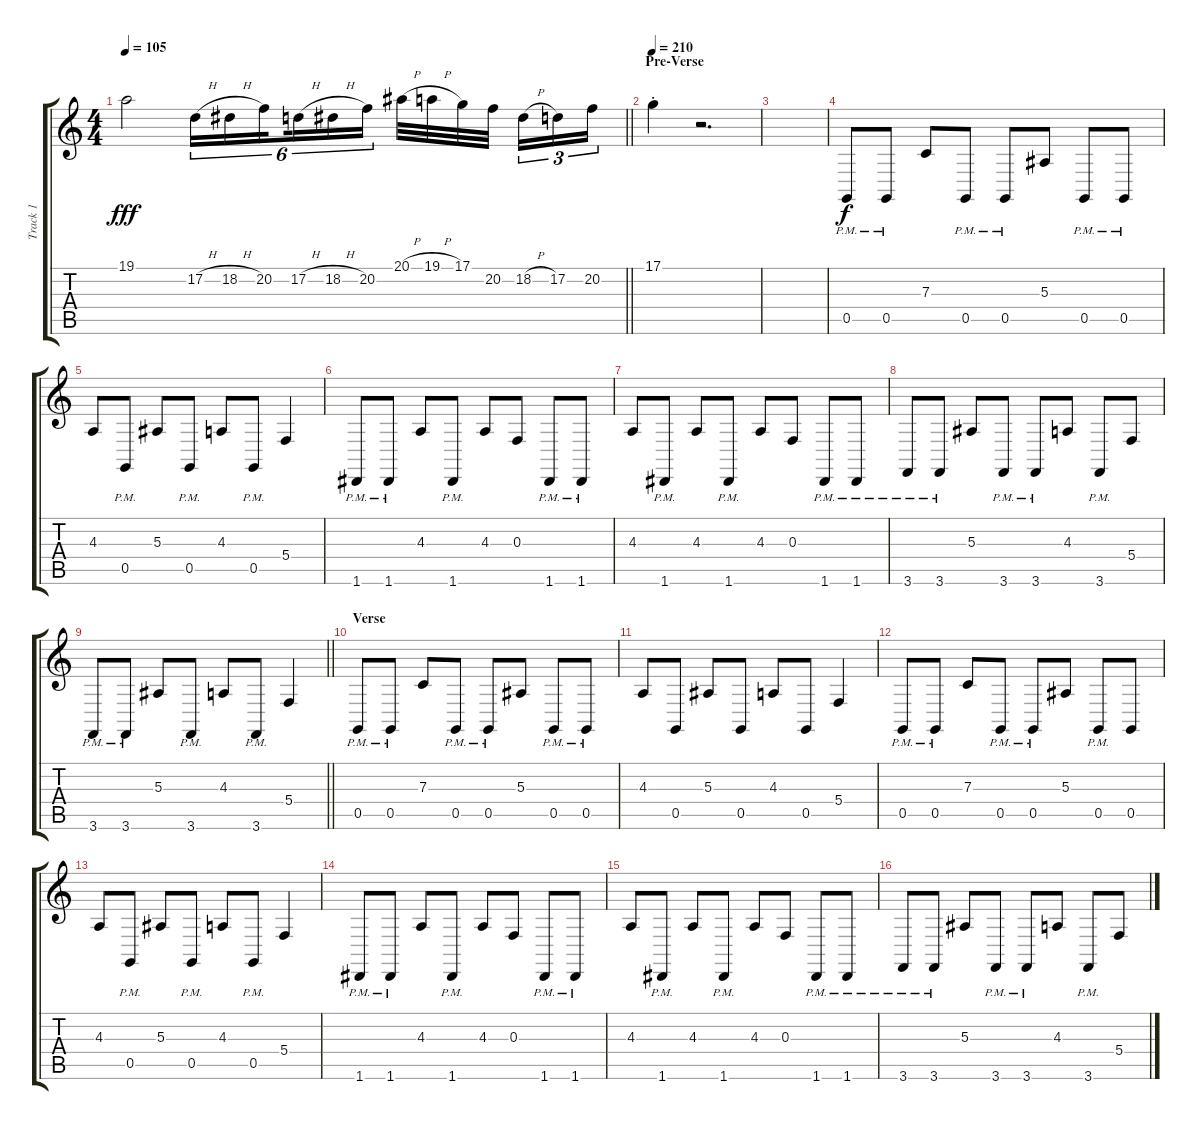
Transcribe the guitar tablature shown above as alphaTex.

\track ("Track 1" "Track 1") {instrument choiraahs}
\staff {score tabs}
\tuning (D4 A3 F3 C3 G2 D2) {hide}
\ts (4 4)
\tempo 105
\clef g2
\barLineRight lightlight
\ks c
19.1.2{dy fff} 17.2{h}.16{tu (6 4)} 18.2{h}.16{tu (6 4)} 20.2.16{tu (6 4) beam splitsecondary} 17.2{h}.16{tu (6 4)} 18.2{h}.16{tu (6 4)} 20.2.16{tu (6 4)} 20.1{h}.32 19.1{h}.32 17.1.32 20.2.32{beam splitsecondary} 18.2{h}.16{tu (3 2)} 17.2.16{tu (3 2)} 20.2.16{tu (3 2)} |
\section ("" "Pre-Verse")
\tempo 210
17.1{st}.4 r.2{d} |
|
0.5{pm}.8{dy f} 0.5{pm}.8 7.3.8 0.5{pm}.8 0.5{pm}.8 5.3.8 0.5{pm}.8 0.5{pm}.8 |
4.3.8 0.5{pm}.8 5.3.8 0.5{pm}.8 4.3.8 0.5{pm}.8 5.4.4 |
1.6{pm}.8 1.6{pm}.8 4.3.8 1.6{pm}.8 4.3.8 0.3.8 1.6{pm}.8 1.6{pm}.8 |
4.3.8 1.6{pm}.8 4.3.8 1.6{pm}.8 4.3.8 0.3.8 1.6{pm}.8 1.6{pm}.8 |
3.6{pm}.8 3.6{pm}.8 5.3.8 3.6{pm}.8 3.6{pm}.8 4.3.8 3.6{pm}.8 5.4.8 |
\barLineRight lightlight
3.6{pm}.8 3.6{pm}.8 5.3.8 3.6{pm}.8 4.3.8 3.6{pm}.8 5.4.4 |
\section ("" "Verse")
0.5{pm}.8 0.5{pm}.8 7.3.8 0.5{pm}.8 0.5{pm}.8 5.3.8 0.5{pm}.8 0.5{pm}.8 |
4.3.8 0.5.8 5.3.8 0.5.8 4.3.8 0.5.8 5.4.4 |
0.5{pm}.8 0.5{pm}.8 7.3.8 0.5{pm}.8 0.5{pm}.8 5.3.8 0.5{pm}.8 0.5.8 |
4.3.8 0.5{pm}.8 5.3.8 0.5{pm}.8 4.3.8 0.5{pm}.8 5.4.4 |
1.6{pm}.8 1.6{pm}.8 4.3.8 1.6{pm}.8 4.3.8 0.3.8 1.6{pm}.8 1.6{pm}.8 |
4.3.8 1.6{pm}.8 4.3.8 1.6{pm}.8 4.3.8 0.3.8 1.6{pm}.8 1.6{pm}.8 |
3.6{pm}.8 3.6{pm}.8 5.3.8 3.6{pm}.8 3.6{pm}.8 4.3.8 3.6{pm}.8 5.4.8
